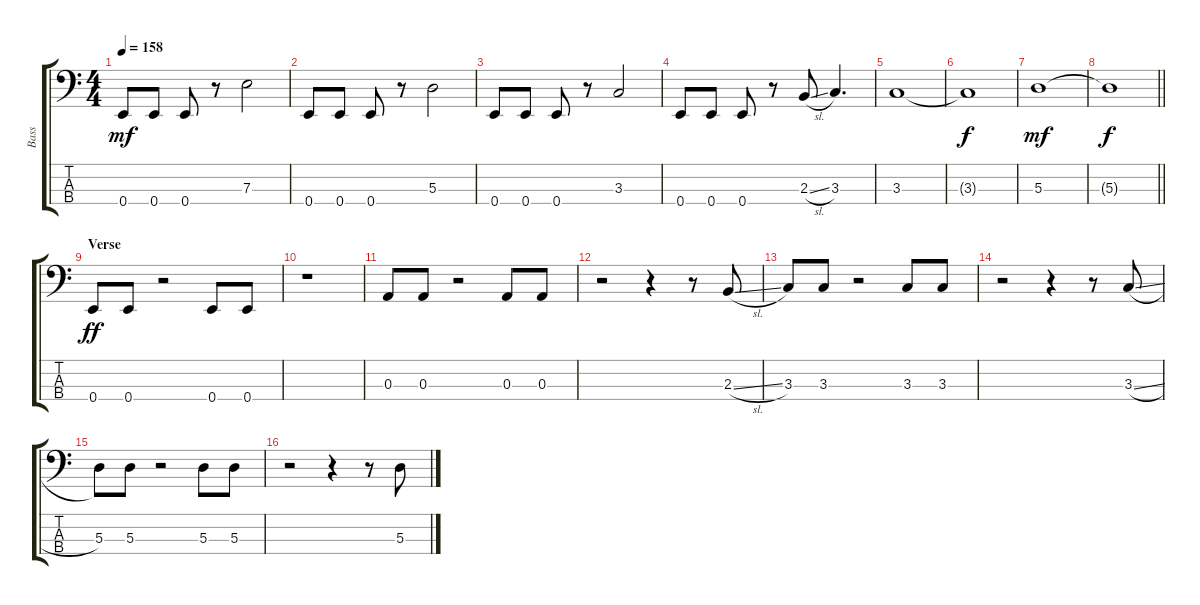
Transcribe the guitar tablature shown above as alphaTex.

\track ("Bass" "Bass") {instrument electricbassfinger}
\staff {score tabs}
\tuning (G2 D2 A1 E1) {hide}
\ts (4 4)
\tempo 158
\clef f4
\ks c
0.4.8{dy mf} 0.4.8 0.4.8 r.8 7.3.2 |
0.4.8 0.4.8 0.4.8 r.8 5.3.2 |
0.4.8 0.4.8 0.4.8 r.8 3.3.2 |
0.4.8 0.4.8 0.4.8 r.8 2.3{sl}.8 3.3.4{d} |
3.3.1 |
3.3{t}.1{dy f} |
5.3.1{dy mf} |
\barLineRight lightlight
5.3{t}.1{dy f} |
\section ("" "Verse")
0.4.8{dy ff} 0.4.8 r.2 0.4.8 0.4.8 |
r.1 |
0.3.8 0.3.8 r.2 0.3.8 0.3.8 |
r.2 r.4 r.8 2.3{sl}.8 |
3.3.8 3.3.8 r.2 3.3.8 3.3.8 |
r.2 r.4 r.8 3.3{sl}.8 |
5.3.8 5.3.8 r.2 5.3.8 5.3.8 |
r.2 r.4 r.8 5.3.8
